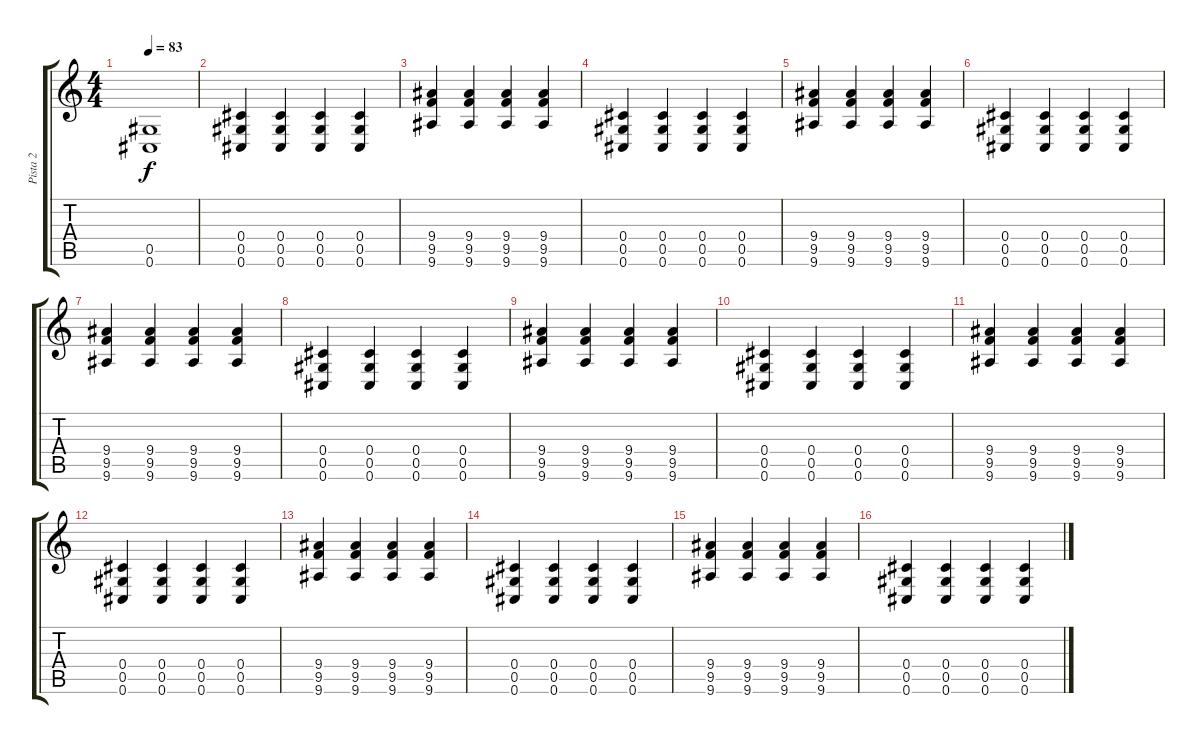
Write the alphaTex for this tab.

\track ("Pista 2" "Pista 2") {instrument distortionguitar}
\staff {score tabs}
\tuning (Eb4 Bb3 Gb3 Db3 Ab2 Db2) {hide}
\ts (4 4)
\tempo 83
\clef g2
\ks c
(0.5{t} 0.6{t}).1{dy f} |
(0.4 0.5 0.6).4 (0.4 0.5 0.6).4 (0.4 0.5 0.6).4 (0.4 0.5 0.6).4 |
(9.4 9.5 9.6).4 (9.4 9.5 9.6).4 (9.4 9.5 9.6).4 (9.4 9.5 9.6).4 |
(0.4 0.5 0.6).4 (0.4 0.5 0.6).4 (0.4 0.5 0.6).4 (0.4 0.5 0.6).4 |
(9.4 9.5 9.6).4 (9.4 9.5 9.6).4 (9.4 9.5 9.6).4 (9.4 9.5 9.6).4 |
(0.4 0.5 0.6).4 (0.4 0.5 0.6).4 (0.4 0.5 0.6).4 (0.4 0.5 0.6).4 |
(9.4 9.5 9.6).4 (9.4 9.5 9.6).4 (9.4 9.5 9.6).4 (9.4 9.5 9.6).4 |
(0.4 0.5 0.6).4 (0.4 0.5 0.6).4 (0.4 0.5 0.6).4 (0.4 0.5 0.6).4 |
(9.4 9.5 9.6).4 (9.4 9.5 9.6).4 (9.4 9.5 9.6).4 (9.4 9.5 9.6).4 |
(0.4 0.5 0.6).4 (0.4 0.5 0.6).4 (0.4 0.5 0.6).4 (0.4 0.5 0.6).4 |
(9.4 9.5 9.6).4 (9.4 9.5 9.6).4 (9.4 9.5 9.6).4 (9.4 9.5 9.6).4 |
(0.4 0.5 0.6).4 (0.4 0.5 0.6).4 (0.4 0.5 0.6).4 (0.4 0.5 0.6).4 |
(9.4 9.5 9.6).4 (9.4 9.5 9.6).4 (9.4 9.5 9.6).4 (9.4 9.5 9.6).4 |
(0.4 0.5 0.6).4 (0.4 0.5 0.6).4 (0.4 0.5 0.6).4 (0.4 0.5 0.6).4 |
(9.4 9.5 9.6).4 (9.4 9.5 9.6).4 (9.4 9.5 9.6).4 (9.4 9.5 9.6).4 |
(0.4 0.5 0.6).4 (0.4 0.5 0.6).4 (0.4 0.5 0.6).4 (0.4 0.5 0.6).4
